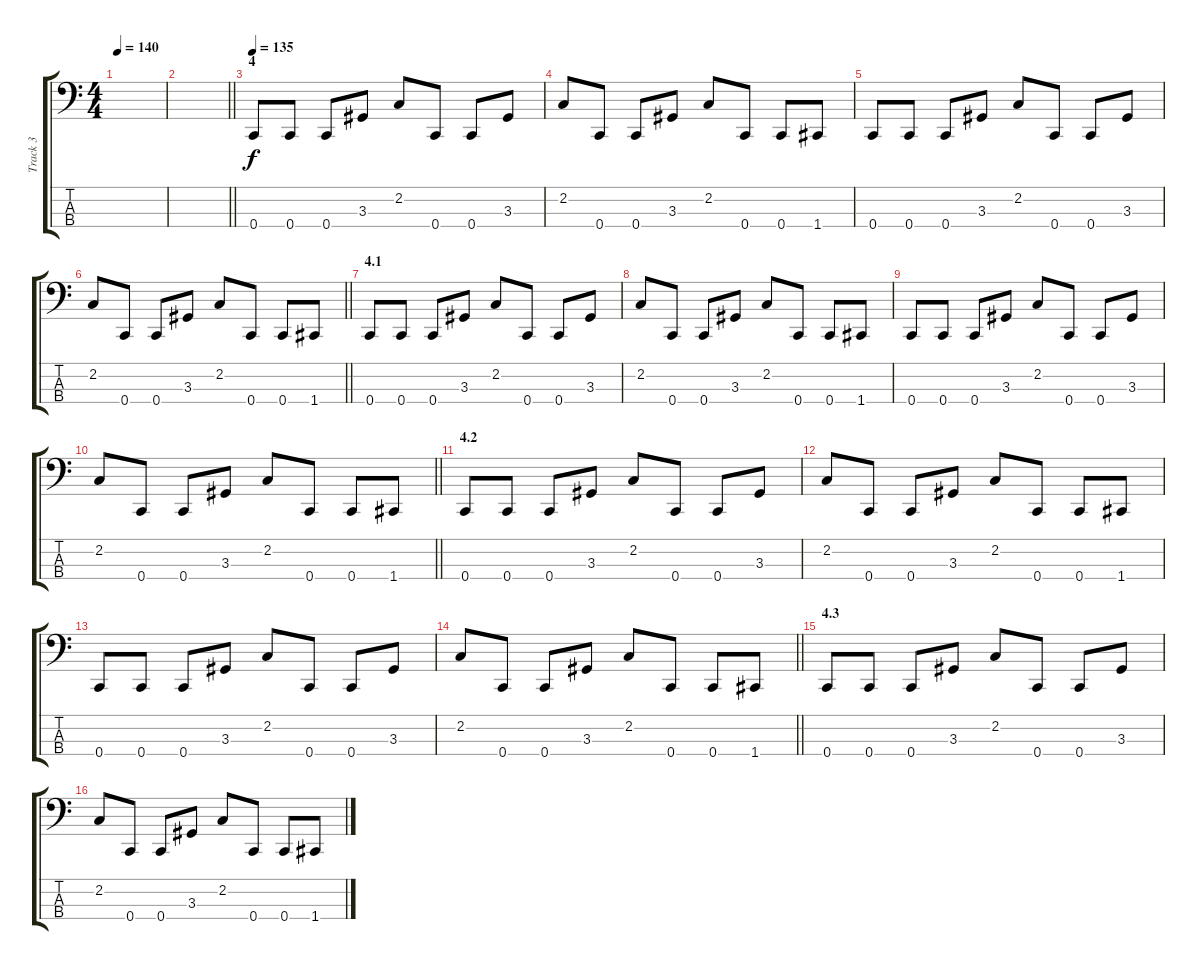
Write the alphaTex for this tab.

\track ("Track 3" "Track 3") {instrument electricbassfinger}
\staff {score tabs}
\tuning (Eb2 Bb1 F1 C1) {hide}
\ts (4 4)
\tempo 140
\clef f4
\ks c
|
\barLineRight lightlight
|
\section ("" "4")
\tempo 135
0.4.8 0.4.8 0.4.8 3.3.8 2.2.8 0.4.8 0.4.8 3.3.8 |
2.2.8 0.4.8 0.4.8 3.3.8 2.2.8 0.4.8 0.4.8 1.4.8 |
0.4.8 0.4.8 0.4.8 3.3.8 2.2.8 0.4.8 0.4.8 3.3.8 |
\barLineRight lightlight
2.2.8 0.4.8 0.4.8 3.3.8 2.2.8 0.4.8 0.4.8 1.4.8 |
\section ("" "4.1")
0.4.8 0.4.8 0.4.8 3.3.8 2.2.8 0.4.8 0.4.8 3.3.8 |
2.2.8 0.4.8 0.4.8 3.3.8 2.2.8 0.4.8 0.4.8 1.4.8 |
0.4.8 0.4.8 0.4.8 3.3.8 2.2.8 0.4.8 0.4.8 3.3.8 |
\barLineRight lightlight
2.2.8 0.4.8 0.4.8 3.3.8 2.2.8 0.4.8 0.4.8 1.4.8 |
\section ("" "4.2")
0.4.8 0.4.8 0.4.8 3.3.8 2.2.8 0.4.8 0.4.8 3.3.8 |
2.2.8 0.4.8 0.4.8 3.3.8 2.2.8 0.4.8 0.4.8 1.4.8 |
0.4.8 0.4.8 0.4.8 3.3.8 2.2.8 0.4.8 0.4.8 3.3.8 |
\barLineRight lightlight
2.2.8 0.4.8 0.4.8 3.3.8 2.2.8 0.4.8 0.4.8 1.4.8 |
\section ("" "4.3")
0.4.8 0.4.8 0.4.8 3.3.8 2.2.8 0.4.8 0.4.8 3.3.8 |
2.2.8 0.4.8 0.4.8 3.3.8 2.2.8 0.4.8 0.4.8 1.4.8
